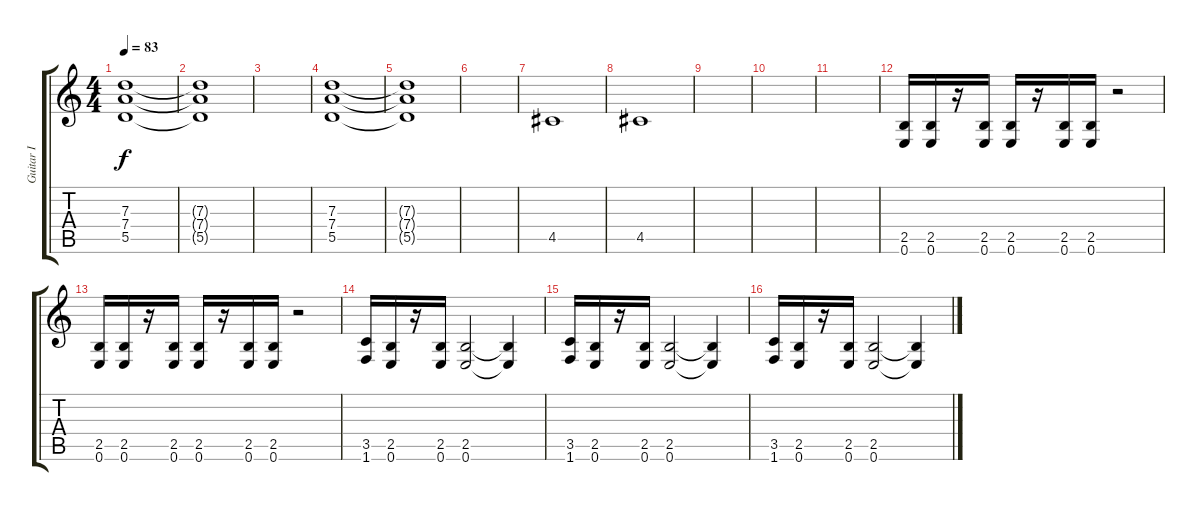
\track ("Guitar I" "Guitar I") {instrument distortionguitar}
\staff {score tabs}
\tuning (E4 B3 G3 D3 A2 E2) {hide}
\ts (4 4)
\tempo 83
\clef g2
\ks c
(7.3 7.4 5.5).1{dy f} |
(7.3{t} 7.4{t} 5.5{t}).1 |
|
(7.3 7.4 5.5).1 |
(7.3{t} 7.4{t} 5.5{t}).1 |
|
4.5.1 |
4.5.1 |
|
|
|
(2.5 0.6).16 (2.5 0.6).16 r.16 (2.5 0.6).16 (2.5 0.6).16 r.16 (2.5 0.6).16 (2.5 0.6).16 r.2 |
(2.5 0.6).16 (2.5 0.6).16 r.16 (2.5 0.6).16 (2.5 0.6).16 r.16 (2.5 0.6).16 (2.5 0.6).16 r.2 |
(3.5 1.6).16 (2.5 0.6).16 r.16 (2.5 0.6).16 (2.5 0.6).2 (2.5{t} 0.6{t}).4 |
(3.5 1.6).16 (2.5 0.6).16 r.16 (2.5 0.6).16 (2.5 0.6).2 (2.5{t} 0.6{t}).4 |
(3.5 1.6).16 (2.5 0.6).16 r.16 (2.5 0.6).16 (2.5 0.6).2 (2.5{t} 0.6{t}).4
